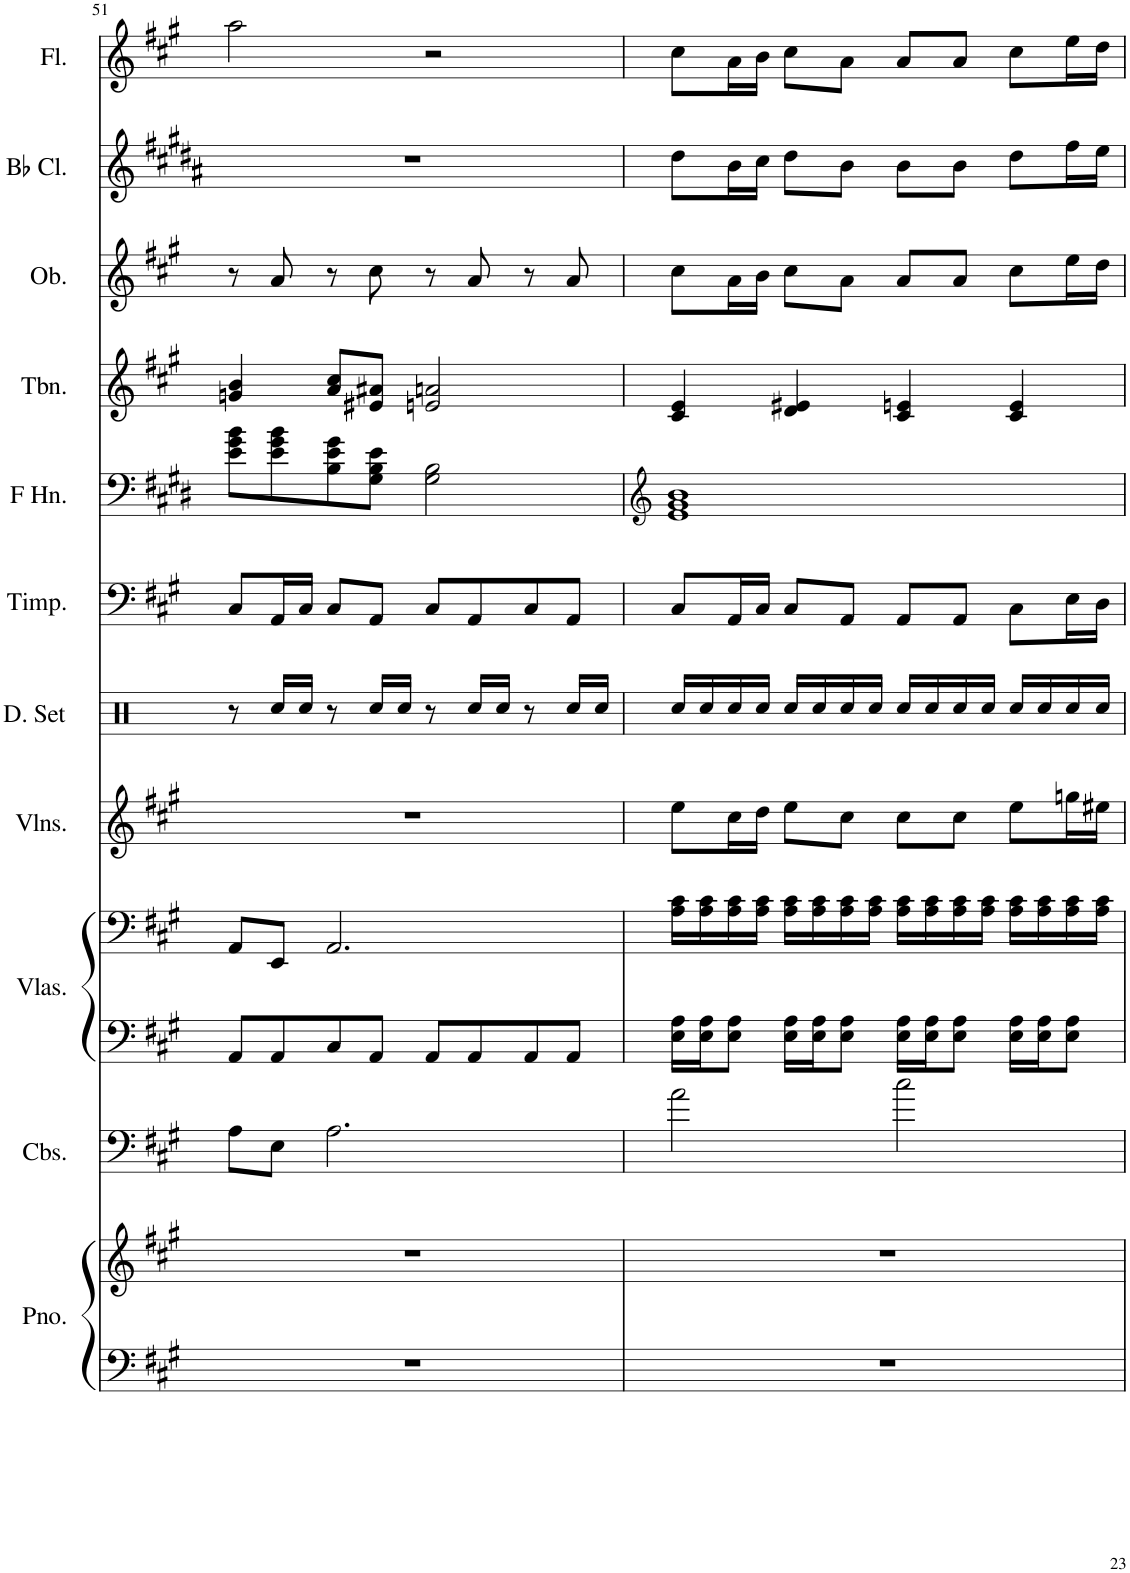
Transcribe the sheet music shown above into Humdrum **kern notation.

**kern	**kern	**kern	**kern	**kern	**kern	**kern	**kern	**kern	**kern	**kern	**kern	**kern
*part11	*part11	*part10	*part9	*part9	*part8	*part7	*part6	*part5	*part4	*part3	*part2	*part1
*staff13	*staff12	*staff11	*staff10	*staff9	*staff8	*staff7	*staff6	*staff5	*staff4	*staff3	*staff2	*staff1
*I"Pf.	*	*I"Contrabasses	*I"Violas	*	*I"Violins	*I"Drumset	*I"Timpani	*I"Horn in F	*I"Trombone	*I"Oboe	*I"Bb Clarinet	*I"Flute
*	*	*I'Cbs.	*I'Vlas.	*	*I'Vlns.	*I'D. Set	*I'Timp.	*	*I'Tbn.	*I'Ob.	*I'Bb Cl.	*I'Fl.
!!LO:PB:g=z
*clefF4	*clefG2	*clefF4	*clefF4	*clefF4	*clefG2	*clefX	*clefF4	*clefF4	*clefG2	*clefG2	*clefG2	*clefG2
*	*	*Trd7c12	*	*	*	*	*	*Trd4c7	*	*	*Trd1c2	*
*k[f#c#g#]	*k[f#c#g#]	*k[f#c#g#]	*k[f#c#g#]	*k[f#c#g#]	*k[f#c#g#]	*k[]	*k[f#c#g#]	*k[f#c#g#d#]	*k[f#c#g#]	*k[f#c#g#]	*k[f#c#g#d#a#]	*k[f#c#g#]
*M4/4	*M4/4	*M4/4	*M4/4	*M4/4	*M4/4	*M4/4	*M4/4	*M4/4	*M4/4	*M4/4	*M4/4	*M4/4
=51	=51	=51	=51	=51	=51	=51	=51	=51	=51	=51	=51	=51
1r	1r	8A\L	8AA/L	8AA/L	1r	8r	8C#/L	8e\ 8g#\ 8b\L	4gn/ 4b/	8r	1r	2aa\
.	.	8E\J	8AA/	8EE/J	.	16Rcc/LL	16AA/L	8e\ 8g#\ 8b\	.	8a/	.	.
.	.	.	.	.	.	16Rcc/JJ	16C#/JJ	.	.	.	.	.
.	.	2.A\	8C#/	2.AA/	.	8r	8C#/L	8B\ 8e\ 8g#\	8a/ 8cc#/L	8r	.	.
.	.	.	8AA/J	.	.	16Rcc/LL	8AA/J	8G#\ 8B\ 8e\J	8e#X/ 8a#X/J	8cc#\	.	.
.	.	.	.	.	.	16Rcc/JJ	.	.	.	.	.	.
.	.	.	8AA/L	.	.	8r	8C#/L	2G#\ 2B\	2en/ 2an/	8r	.	2r
.	.	.	8AA/	.	.	16Rcc/LL	8AA/	.	.	8a/	.	.
.	.	.	.	.	.	16Rcc/JJ	.	.	.	.	.	.
.	.	.	8AA/	.	.	8r	8C#/	.	.	8r	.	.
.	.	.	8AA/J	.	.	16Rcc/LL	8AA/J	.	.	8a/	.	.
.	.	.	.	.	.	16Rcc/JJ	.	.	.	.	.	.
=52	=52	=52	=52	=52	=52	=52	=52	=52	=52	=52	=52	=52
*	*	*	*	*	*	*	*	*clefG2	*	*	*	*
1r	1r	2a\	16E\ 16A\LL	16A\ 16c#\LL	8ee\L	16Rcc/LL	8C#/L	1e 1g# 1b	4c#/ 4e/	8cc#\L	8dd#\L	8cc#\L
.	.	.	16E\ 16A\J	16A\ 16c#\	.	16Rcc/	.	.	.	.	.	.
.	.	.	8E\ 8A\J	16A\ 16c#\	16cc#\L	16Rcc/	16AA/L	.	.	16a\L	16b\L	16a\L
.	.	.	.	16A\ 16c#\JJ	16dd\JJ	16Rcc/JJ	16C#/JJ	.	.	16b\JJ	16cc#\JJ	16b\JJ
.	.	.	16E\ 16A\LL	16A\ 16c#\LL	8ee\L	16Rcc/LL	8C#/L	.	4d/ 4e#X/	8cc#\L	8dd#\L	8cc#\L
.	.	.	16E\ 16A\J	16A\ 16c#\	.	16Rcc/	.	.	.	.	.	.
.	.	.	8E\ 8A\J	16A\ 16c#\	8cc#\J	16Rcc/	8AA/J	.	.	8a\J	8b\J	8a\J
.	.	.	.	16A\ 16c#\JJ	.	16Rcc/JJ	.	.	.	.	.	.
.	.	2cc#\	16E\ 16A\LL	16A\ 16c#\LL	8cc#\L	16Rcc/LL	8AA/L	.	4c#/ 4en/	8a/L	8b\L	8a/L
.	.	.	16E\ 16A\J	16A\ 16c#\	.	16Rcc/	.	.	.	.	.	.
.	.	.	8E\ 8A\J	16A\ 16c#\	8cc#\J	16Rcc/	8AA/J	.	.	8a/J	8b\J	8a/J
.	.	.	.	16A\ 16c#\JJ	.	16Rcc/JJ	.	.	.	.	.	.
.	.	.	16E\ 16A\LL	16A\ 16c#\LL	8ee\L	16Rcc/LL	8C#\L	.	4c#/ 4e/	8cc#\L	8dd#\L	8cc#\L
.	.	.	16E\ 16A\J	16A\ 16c#\	.	16Rcc/	.	.	.	.	.	.
.	.	.	8E\ 8A\J	16A\ 16c#\	16ggn\L	16Rcc/	16E\L	.	.	16ee\L	16ff#\L	16ee\L
.	.	.	.	16A\ 16c#\JJ	16ee#X\JJ	16Rcc/JJ	16D\JJ	.	.	16dd\JJ	16ee\JJ	16dd\JJ
=	=	=	=	=	=	=	=	=	=	=	=	=
*-	*-	*-	*-	*-	*-	*-	*-	*-	*-	*-	*-	*-
